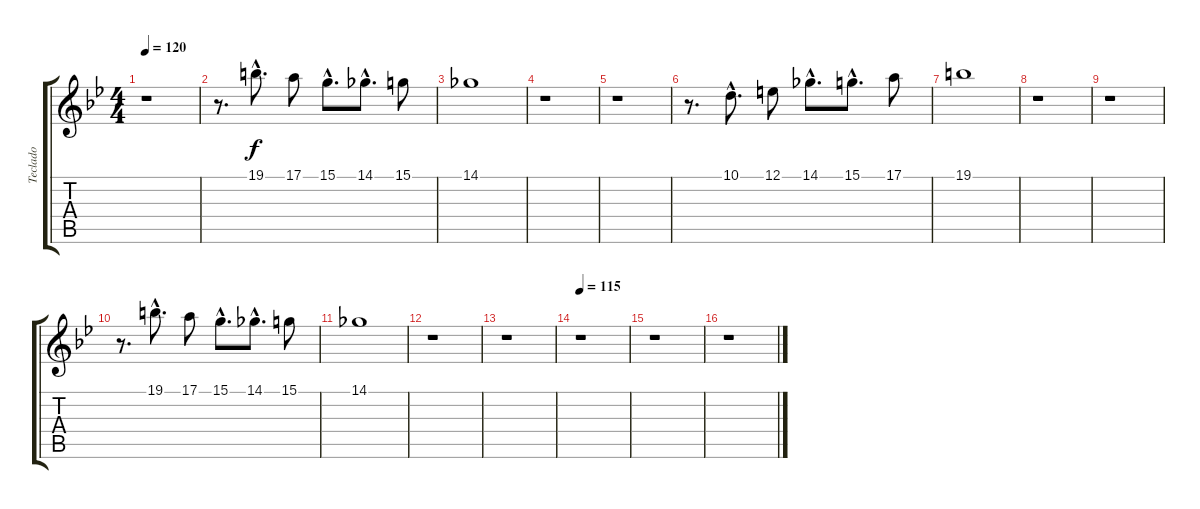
\track ("Teclado" "Teclado") {instrument stringensemble1}
\staff {score tabs}
\tuning (E4 B3 G3 D3 A2 E2) {hide}
\ts (4 4)
\tempo 120
\clef g2
\ks bb
r.1{dy f} |
r.8{d} 19.1{hac}.8{d} 17.1.8 15.1{hac}.8{d} 14.1{hac}.8{d} 15.1.8 |
14.1.1 |
r.1 |
r.1 |
r.8{d} 10.1{hac}.8{d} 12.1.8 14.1{hac}.8{d} 15.1{hac}.8{d} 17.1.8 |
19.1.1 |
r.1 |
r.1 |
r.8{d} 19.1{hac}.8{d} 17.1.8 15.1{hac}.8{d} 14.1{hac}.8{d} 15.1.8 |
14.1.1 |
r.1 |
r.1 |
\tempo 115
r.1 |
r.1 |
r.1
